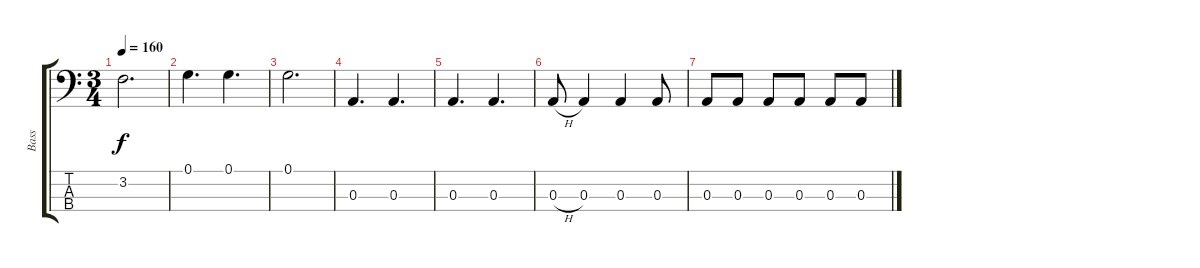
\track ("Bass" "Bass") {instrument acousticbass}
\staff {score tabs}
\tuning (G2 D2 A1 E1) {hide}
\ts (3 4)
\tempo 160
\clef f4
\ks c
3.2.2{d dy f} |
0.1.4{d} 0.1.4{d} |
0.1.2{d} |
0.3.4{d} 0.3.4{d} |
0.3.4{d} 0.3.4{d} |
0.3{h}.8 0.3.4 0.3.4 0.3.8 |
0.3.8 0.3.8 0.3.8 0.3.8 0.3.8 0.3.8
